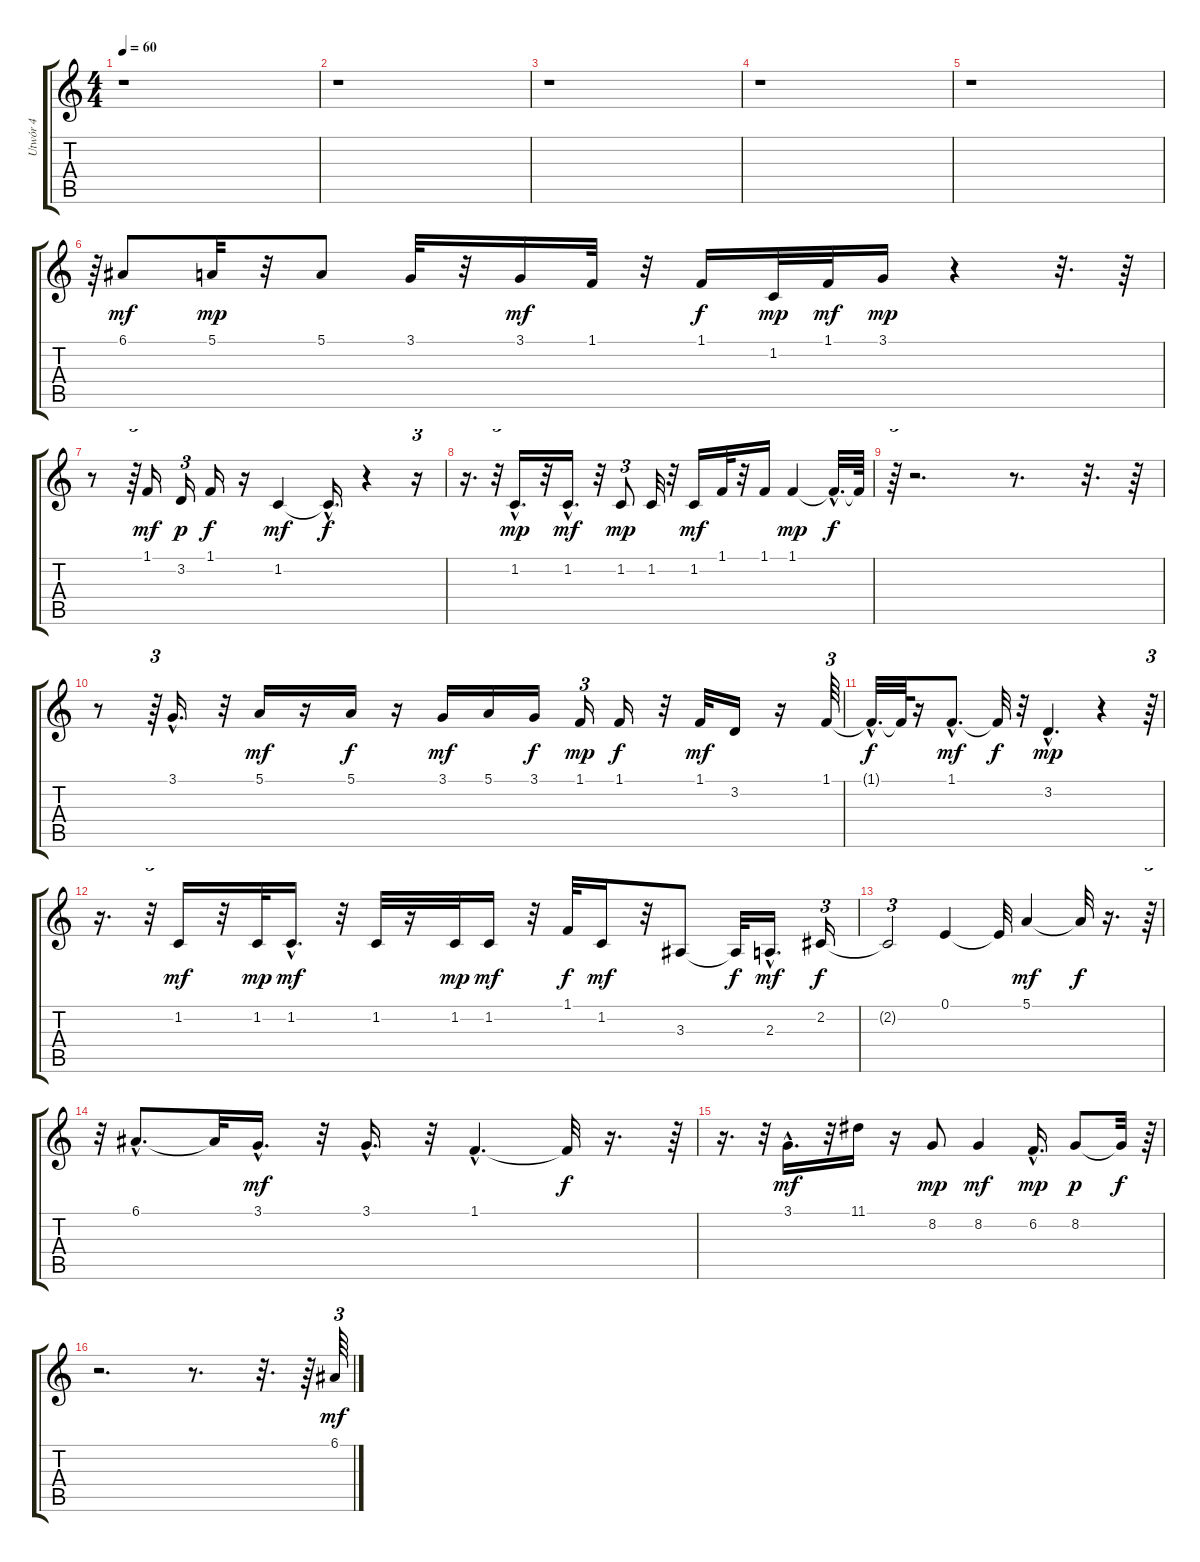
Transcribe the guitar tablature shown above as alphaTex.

\track ("Utwór 4" "Utwór 4") {instrument stringensemble1}
\staff {score tabs}
\tuning (E4 B3 G3 D3 A2 E2) {hide}
\ts (4 4)
\tempo 60
\clef g2
\ks c
r.1{dy f} |
r.1 |
r.1 |
r.1 |
r.1 |
r.64{tu (3 2)} 6.1.8{dy mf} 5.1.32{dy mp} r.32 5.1.8 3.1.32 r.32 3.1.16{dy mf} 1.1.32 r.32 1.1.16{dy f} 1.2.32{dy mp} 1.1.32{dy mf} 3.1.16{dy mp} r.4 r.32{d} r.64 |
r.8 r.64{tu (3 2)} 1.1.16{dy mf} 3.2.16{tu (3 2) dy p} 1.1.16{dy f} r.16 1.2.4{dy mf} 1.2{hac t}.16{d dy f} r.4 r.16{tu (3 2)} |
r.16{d} r.32{tu (3 2)} 1.2{hac}.16{d dy mp} r.32 1.2{hac}.16{d dy mf} r.32 1.2.8{tu (3 2) dy mp} 1.2.32 r.32 1.2.16{dy mf} 1.1.32 r.32 1.1.16 1.1.4{dy mp} 1.1{hac t}.32{d dy f} 1.1{t}.64 |
r.64{tu (3 2)} r.2{d} r.8{d} r.32{d} r.64 |
r.8 r.64{tu (3 2)} 3.1{hac}.16{d} r.32 5.1.16{dy mf} r.16 5.1.16{dy f} r.16 3.1.16{dy mf} 5.1.16 3.1.16{dy f} 1.1.16{tu (3 2) dy mp} 1.1.16{dy f} r.32 1.1.32{dy mf} 3.2.16 r.16 1.1.64{tu (3 2)} |
1.1{hac t}.32{d dy f} 1.1{t}.64 r.16 1.1{hac}.8{d dy mf} 1.1{t}.32{dy f} r.32 3.2{hac}.4{d dy mp} r.4 r.64{tu (3 2)} |
r.16{d} r.32{tu (3 2)} 1.2.16{dy mf} r.32 1.2.32{dy mp} 1.2{hac}.16{d dy mf} r.32 1.2.32 r.16 1.2.32{dy mp} 1.2.16{dy mf} r.32 1.1.32{dy f} 1.2.16{dy mf} r.32 3.3.8 3.3{t}.32{dy f} 2.3{hac}.16{d dy mf} 2.2.16{tu (3 2) dy f} |
2.2{t}.2{tu (3 2)} 0.1.4 0.1{t}.32 5.1.4{dy mf} 5.1{t}.32{dy f} r.16{d} r.64{tu (3 2)} |
r.32{tu (3 2)} 6.1{hac}.8{d} 6.1{t}.32 3.1{hac}.16{d dy mf} r.32 3.1{hac}.16{d} r.32 1.1{hac}.4{d} 1.1{t}.32{dy f} r.16{d} r.64{tu (3 2)} |
r.16{d} r.32{tu (3 2)} 3.1{hac}.16{d dy mf} r.32 11.1.16 r.16 8.2.8{dy mp} 8.2.4{dy mf} 6.2{hac}.16{d dy mp} 8.2.8{dy p} 8.2{t}.32{dy f} r.64{tu (3 2)} |
r.2{d} r.8{d} r.32{d} r.64 6.1.64{tu (3 2) dy mf}
